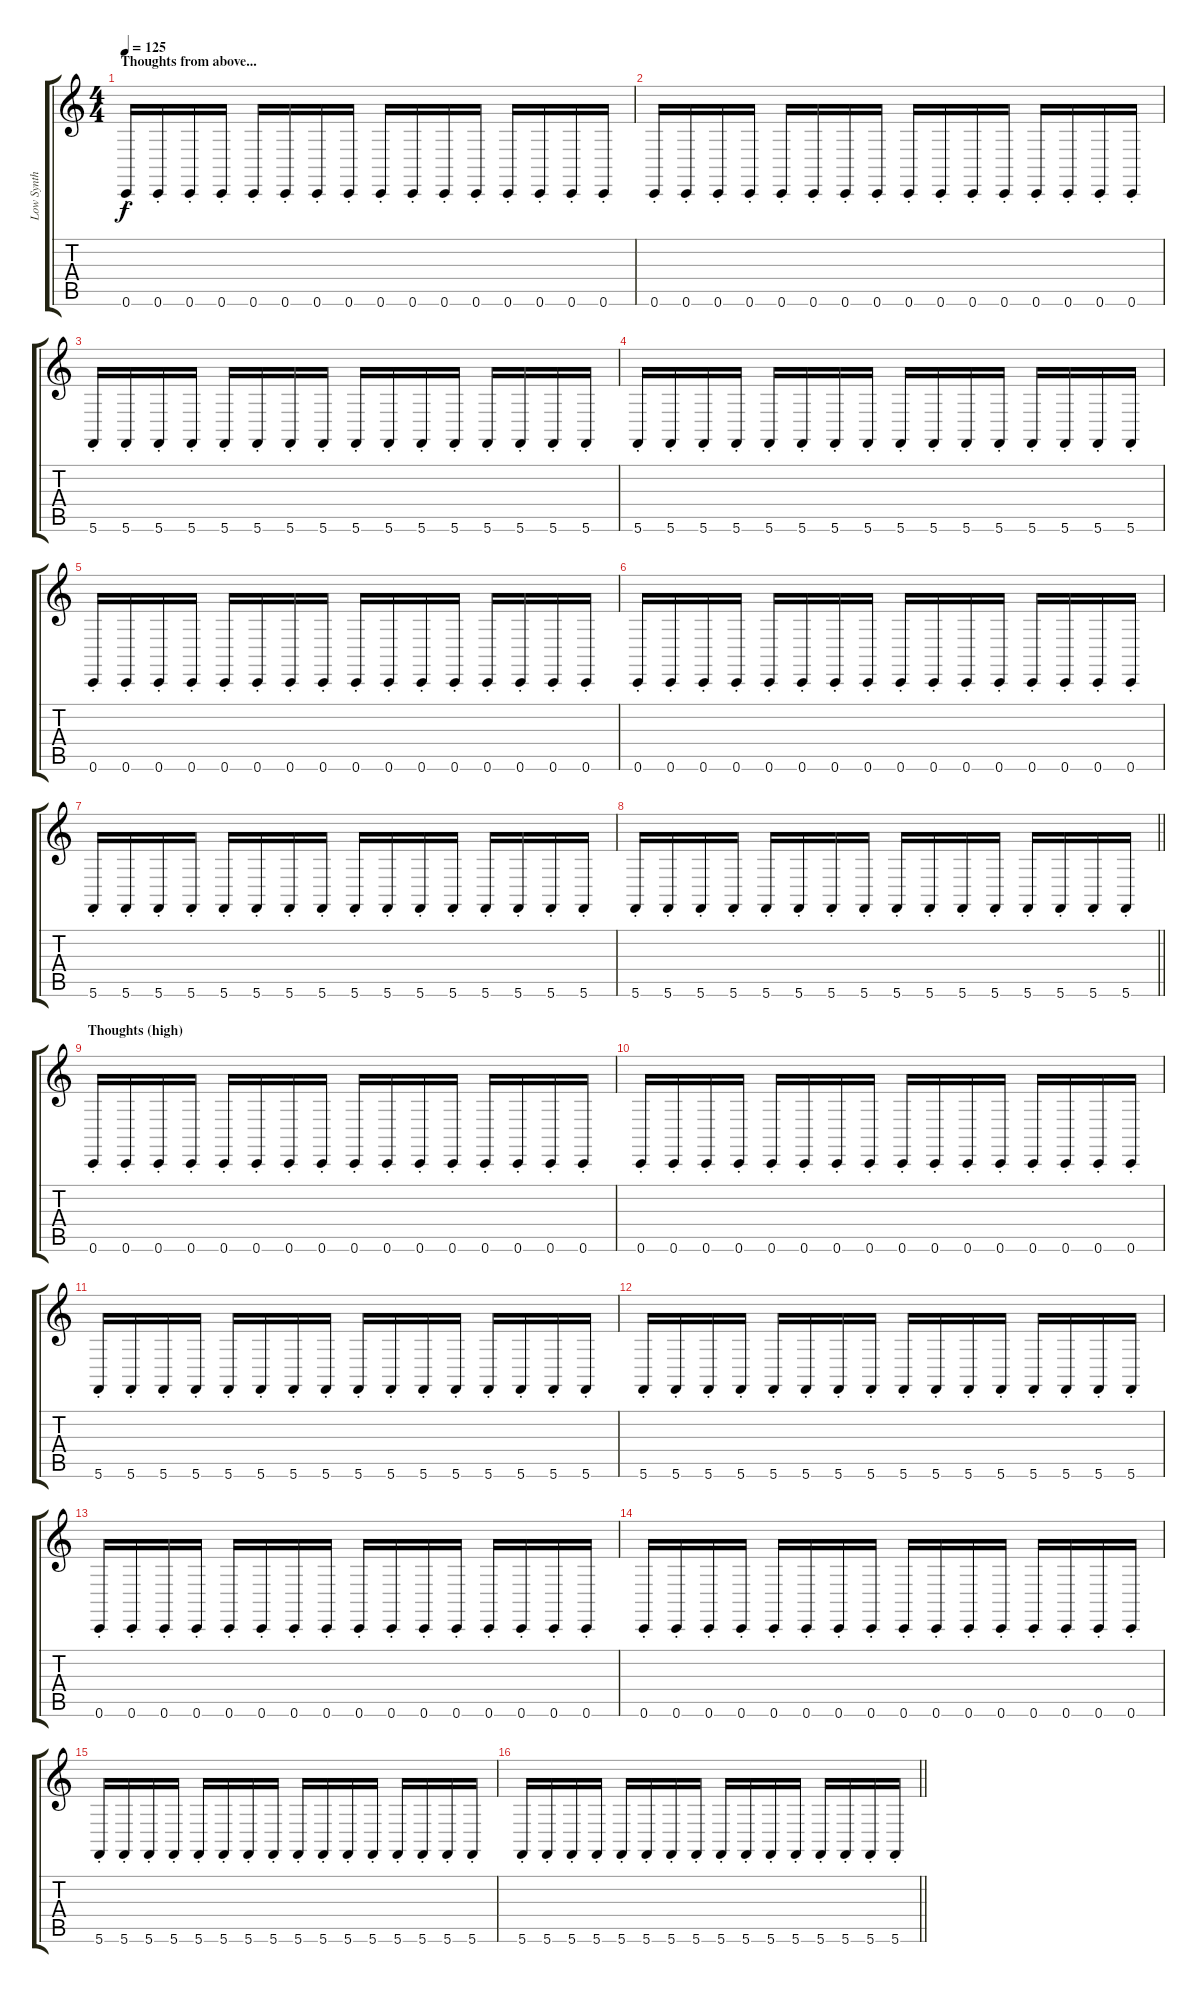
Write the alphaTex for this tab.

\track ("Low Synth (Gillian Gilbert)" "Low Synth ") {instrument lead8bassandlead}
\staff {score tabs}
\tuning (D4 A3 F3 C3 G2 C2) {hide}
\ts (4 4)
\section ("" "Thoughts from above...")
\tempo 125
\clef g2
\ks c
0.6{st}.16{dy f} 0.6{st}.16 0.6{st}.16 0.6{st}.16 0.6{st}.16 0.6{st}.16 0.6{st}.16 0.6{st}.16 0.6{st}.16 0.6{st}.16 0.6{st}.16 0.6{st}.16 0.6{st}.16 0.6{st}.16 0.6{st}.16 0.6{st}.16 |
0.6{st}.16 0.6{st}.16 0.6{st}.16 0.6{st}.16 0.6{st}.16 0.6{st}.16 0.6{st}.16 0.6{st}.16 0.6{st}.16 0.6{st}.16 0.6{st}.16 0.6{st}.16 0.6{st}.16 0.6{st}.16 0.6{st}.16 0.6{st}.16 |
5.6{st}.16 5.6{st}.16 5.6{st}.16 5.6{st}.16 5.6{st}.16 5.6{st}.16 5.6{st}.16 5.6{st}.16 5.6{st}.16 5.6{st}.16 5.6{st}.16 5.6{st}.16 5.6{st}.16 5.6{st}.16 5.6{st}.16 5.6{st}.16 |
5.6{st}.16 5.6{st}.16 5.6{st}.16 5.6{st}.16 5.6{st}.16 5.6{st}.16 5.6{st}.16 5.6{st}.16 5.6{st}.16 5.6{st}.16 5.6{st}.16 5.6{st}.16 5.6{st}.16 5.6{st}.16 5.6{st}.16 5.6{st}.16 |
0.6{st}.16 0.6{st}.16 0.6{st}.16 0.6{st}.16 0.6{st}.16 0.6{st}.16 0.6{st}.16 0.6{st}.16 0.6{st}.16 0.6{st}.16 0.6{st}.16 0.6{st}.16 0.6{st}.16 0.6{st}.16 0.6{st}.16 0.6{st}.16 |
0.6{st}.16 0.6{st}.16 0.6{st}.16 0.6{st}.16 0.6{st}.16 0.6{st}.16 0.6{st}.16 0.6{st}.16 0.6{st}.16 0.6{st}.16 0.6{st}.16 0.6{st}.16 0.6{st}.16 0.6{st}.16 0.6{st}.16 0.6{st}.16 |
5.6{st}.16 5.6{st}.16 5.6{st}.16 5.6{st}.16 5.6{st}.16 5.6{st}.16 5.6{st}.16 5.6{st}.16 5.6{st}.16 5.6{st}.16 5.6{st}.16 5.6{st}.16 5.6{st}.16 5.6{st}.16 5.6{st}.16 5.6{st}.16 |
\barLineRight lightlight
5.6{st}.16 5.6{st}.16 5.6{st}.16 5.6{st}.16 5.6{st}.16 5.6{st}.16 5.6{st}.16 5.6{st}.16 5.6{st}.16 5.6{st}.16 5.6{st}.16 5.6{st}.16 5.6{st}.16 5.6{st}.16 5.6{st}.16 5.6{st}.16 |
\section ("" "Thoughts (high)")
0.6{st}.16 0.6{st}.16 0.6{st}.16 0.6{st}.16 0.6{st}.16 0.6{st}.16 0.6{st}.16 0.6{st}.16 0.6{st}.16 0.6{st}.16 0.6{st}.16 0.6{st}.16 0.6{st}.16 0.6{st}.16 0.6{st}.16 0.6{st}.16 |
0.6{st}.16 0.6{st}.16 0.6{st}.16 0.6{st}.16 0.6{st}.16 0.6{st}.16 0.6{st}.16 0.6{st}.16 0.6{st}.16 0.6{st}.16 0.6{st}.16 0.6{st}.16 0.6{st}.16 0.6{st}.16 0.6{st}.16 0.6{st}.16 |
5.6{st}.16 5.6{st}.16 5.6{st}.16 5.6{st}.16 5.6{st}.16 5.6{st}.16 5.6{st}.16 5.6{st}.16 5.6{st}.16 5.6{st}.16 5.6{st}.16 5.6{st}.16 5.6{st}.16 5.6{st}.16 5.6{st}.16 5.6{st}.16 |
5.6{st}.16 5.6{st}.16 5.6{st}.16 5.6{st}.16 5.6{st}.16 5.6{st}.16 5.6{st}.16 5.6{st}.16 5.6{st}.16 5.6{st}.16 5.6{st}.16 5.6{st}.16 5.6{st}.16 5.6{st}.16 5.6{st}.16 5.6{st}.16 |
0.6{st}.16 0.6{st}.16 0.6{st}.16 0.6{st}.16 0.6{st}.16 0.6{st}.16 0.6{st}.16 0.6{st}.16 0.6{st}.16 0.6{st}.16 0.6{st}.16 0.6{st}.16 0.6{st}.16 0.6{st}.16 0.6{st}.16 0.6{st}.16 |
0.6{st}.16 0.6{st}.16 0.6{st}.16 0.6{st}.16 0.6{st}.16 0.6{st}.16 0.6{st}.16 0.6{st}.16 0.6{st}.16 0.6{st}.16 0.6{st}.16 0.6{st}.16 0.6{st}.16 0.6{st}.16 0.6{st}.16 0.6{st}.16 |
5.6{st}.16 5.6{st}.16 5.6{st}.16 5.6{st}.16 5.6{st}.16 5.6{st}.16 5.6{st}.16 5.6{st}.16 5.6{st}.16 5.6{st}.16 5.6{st}.16 5.6{st}.16 5.6{st}.16 5.6{st}.16 5.6{st}.16 5.6{st}.16 |
\barLineRight lightlight
5.6{st}.16 5.6{st}.16 5.6{st}.16 5.6{st}.16 5.6{st}.16 5.6{st}.16 5.6{st}.16 5.6{st}.16 5.6{st}.16 5.6{st}.16 5.6{st}.16 5.6{st}.16 5.6{st}.16 5.6{st}.16 5.6{st}.16 5.6{st}.16
